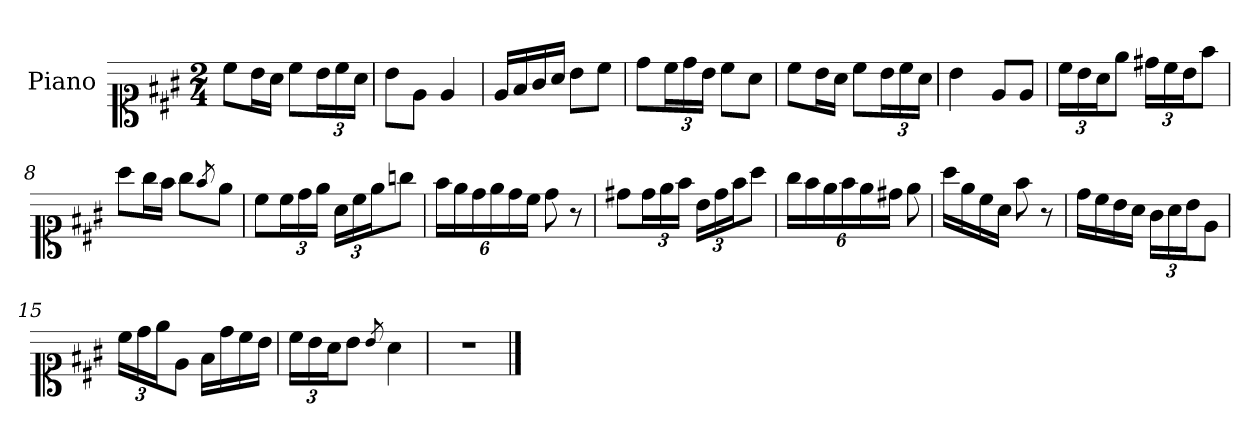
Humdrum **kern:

**kern
*part1
*staff1
*I"Piano
*I'Pno.
*clefC1
*k[f#c#g#]
*M2/4
=1
8cc#\L
16b\L
16a\JJ
8cc#\L
*Xbrackettup
24b\L
24cc#\
24a\JJ
=2
8b\L
8e\J
4e/
=3
16e/LL
16f#/
16g#/
16a/JJ
8b\L
8cc#\J
=4
8dd\L
24cc#\L
24dd\
24b\JJ
8cc#\L
8a\J
=5
8cc#\L
16b\L
16a\JJ
8cc#\L
24b\L
24cc#\
24a\JJ
=6
4b\
8e/L
8e/J
=7
24cc#\LL
24b\
24a\J
8ee\J
24dd#X\LL
24cc#\
24b\J
8ff#\J
=8
8aa\L
16gg#\L
16ff#\JJ
8gg#\L
8qff#/
8ee\J
=9
8cc#\L
24cc#\L
24dd\
24ee\JJ
24a\LL
24cc#\
24ee\J
8ggn\J
=10
24ff#\LL
24ee\
24dd\
24ee\
24dd\
24cc#\JJ
8dd\
8r
=11
8dd#X\L
24dd#\L
24ee\
24ff#\JJ
24b\LL
24dd#\
24ff#\J
8aa\J
=12
24gg#\LL
24ff#\
24ee\
24ff#\
24ee\
24dd#X\JJ
8ee\
=13
16aa\LL
16ee\
16cc#\
16a\JJ
8ff#\
8r
=14
16dd\LL
16cc#\
16b\
16a\JJ
24g#\LL
24a\
24b\J
8e\J
=15
24cc#\LL
24dd\
24ee\J
8e\J
16f#\LL
16dd\
16cc#\
16b\JJ
=16
24cc#\LL
24b\
24a\J
8b\J
8qb/
4a\
=17
2r
==
*-
